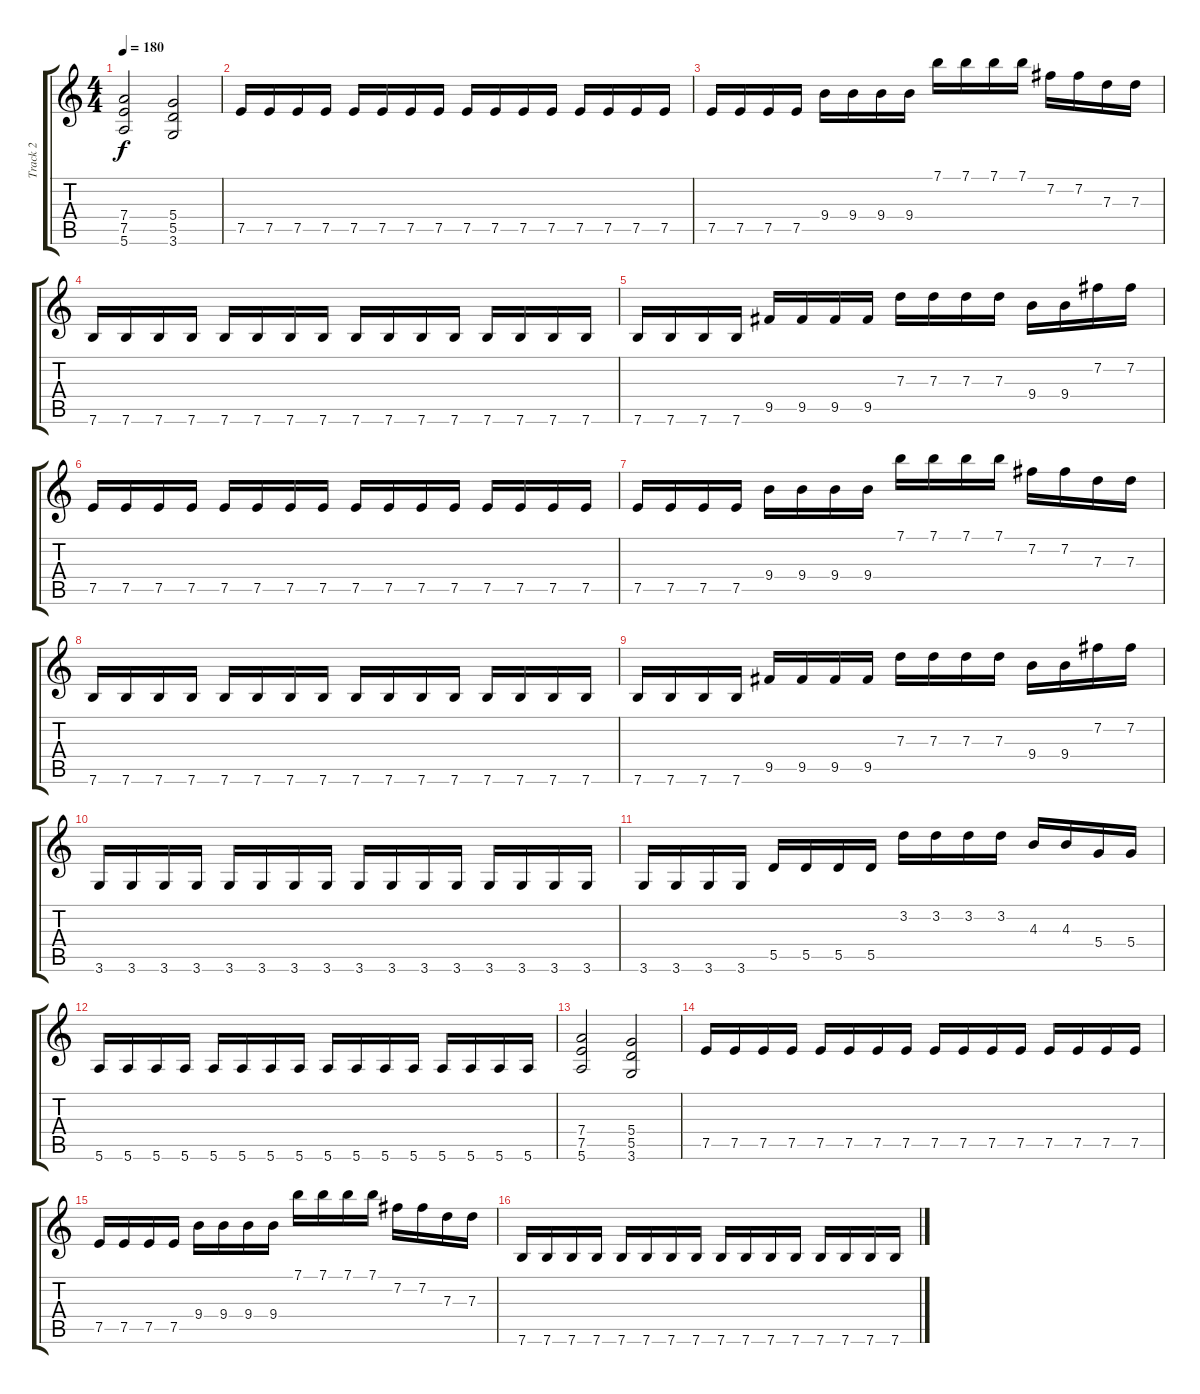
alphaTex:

\track ("Track 2" "Track 2") {instrument distortionguitar}
\staff {score tabs}
\tuning (E4 B3 G3 D3 A2 E2) {hide}
\ts (4 4)
\tempo 180
\clef g2
\ks c
(7.4 7.5 5.6).2{dy f} (5.4 5.5 3.6).2 |
7.5.16 7.5.16 7.5.16 7.5.16 7.5.16 7.5.16 7.5.16 7.5.16 7.5.16 7.5.16 7.5.16 7.5.16 7.5.16 7.5.16 7.5.16 7.5.16 |
7.5.16 7.5.16 7.5.16 7.5.16 9.4.16 9.4.16 9.4.16 9.4.16 7.1.16 7.1.16 7.1.16 7.1.16 7.2.16 7.2.16 7.3.16 7.3.16 |
7.6.16 7.6.16 7.6.16 7.6.16 7.6.16 7.6.16 7.6.16 7.6.16 7.6.16 7.6.16 7.6.16 7.6.16 7.6.16 7.6.16 7.6.16 7.6.16 |
7.6.16 7.6.16 7.6.16 7.6.16 9.5.16 9.5.16 9.5.16 9.5.16 7.3.16 7.3.16 7.3.16 7.3.16 9.4.16 9.4.16 7.2.16 7.2.16 |
7.5.16 7.5.16 7.5.16 7.5.16 7.5.16 7.5.16 7.5.16 7.5.16 7.5.16 7.5.16 7.5.16 7.5.16 7.5.16 7.5.16 7.5.16 7.5.16 |
7.5.16 7.5.16 7.5.16 7.5.16 9.4.16 9.4.16 9.4.16 9.4.16 7.1.16 7.1.16 7.1.16 7.1.16 7.2.16 7.2.16 7.3.16 7.3.16 |
7.6.16 7.6.16 7.6.16 7.6.16 7.6.16 7.6.16 7.6.16 7.6.16 7.6.16 7.6.16 7.6.16 7.6.16 7.6.16 7.6.16 7.6.16 7.6.16 |
7.6.16 7.6.16 7.6.16 7.6.16 9.5.16 9.5.16 9.5.16 9.5.16 7.3.16 7.3.16 7.3.16 7.3.16 9.4.16 9.4.16 7.2.16 7.2.16 |
3.6.16 3.6.16 3.6.16 3.6.16 3.6.16 3.6.16 3.6.16 3.6.16 3.6.16 3.6.16 3.6.16 3.6.16 3.6.16 3.6.16 3.6.16 3.6.16 |
3.6.16 3.6.16 3.6.16 3.6.16 5.5.16 5.5.16 5.5.16 5.5.16 3.2.16 3.2.16 3.2.16 3.2.16 4.3.16 4.3.16 5.4.16 5.4.16 |
5.6.16 5.6.16 5.6.16 5.6.16 5.6.16 5.6.16 5.6.16 5.6.16 5.6.16 5.6.16 5.6.16 5.6.16 5.6.16 5.6.16 5.6.16 5.6.16 |
(7.4 7.5 5.6).2 (5.4 5.5 3.6).2 |
7.5.16 7.5.16 7.5.16 7.5.16 7.5.16 7.5.16 7.5.16 7.5.16 7.5.16 7.5.16 7.5.16 7.5.16 7.5.16 7.5.16 7.5.16 7.5.16 |
7.5.16 7.5.16 7.5.16 7.5.16 9.4.16 9.4.16 9.4.16 9.4.16 7.1.16 7.1.16 7.1.16 7.1.16 7.2.16 7.2.16 7.3.16 7.3.16 |
7.6.16 7.6.16 7.6.16 7.6.16 7.6.16 7.6.16 7.6.16 7.6.16 7.6.16 7.6.16 7.6.16 7.6.16 7.6.16 7.6.16 7.6.16 7.6.16
